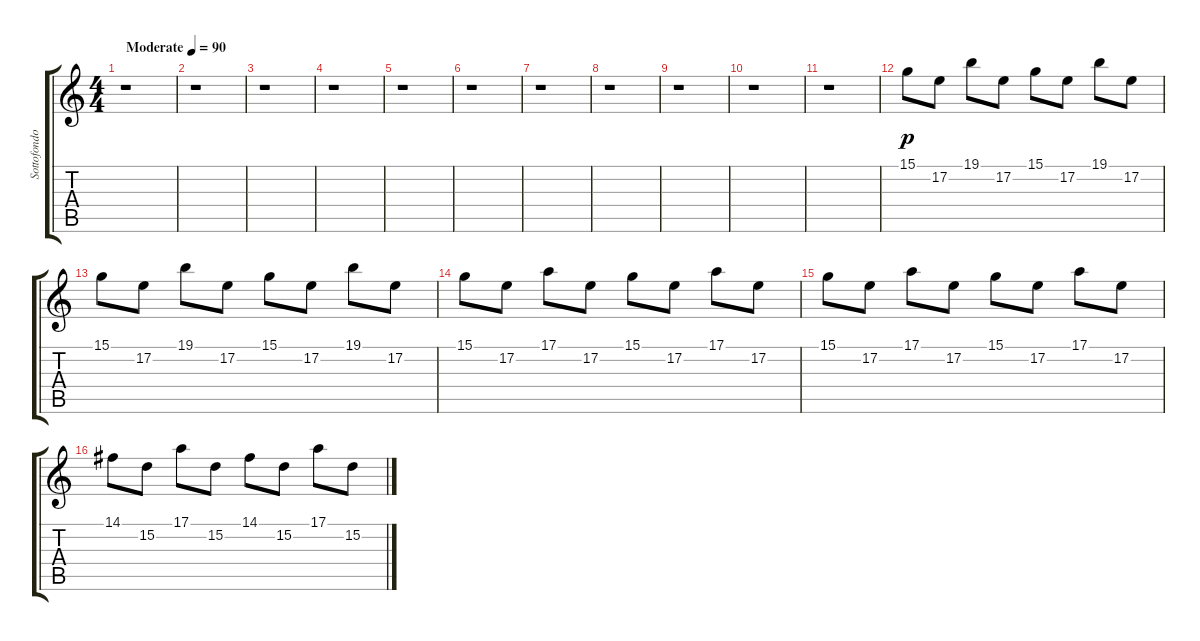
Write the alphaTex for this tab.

\track ("Sottofondo2" "Sottofondo") {instrument electricpiano1}
\staff {score tabs}
\tuning (E4 B3 G3 D3 A2 E2) {hide}
\ts (4 4)
\tempo (90 "Moderate")
\clef g2
\ks c
r.1{dy p instrument electricpiano1} |
r.1 |
r.1 |
r.1 |
r.1 |
r.1 |
r.1 |
r.1 |
r.1 |
r.1 |
r.1 |
15.1.8 17.2.8 19.1.8 17.2.8 15.1.8 17.2.8 19.1.8 17.2.8 |
15.1.8 17.2.8 19.1.8 17.2.8 15.1.8 17.2.8 19.1.8 17.2.8 |
15.1.8 17.2.8 17.1.8 17.2.8 15.1.8 17.2.8 17.1.8 17.2.8 |
15.1.8 17.2.8 17.1.8 17.2.8 15.1.8 17.2.8 17.1.8 17.2.8 |
14.1.8 15.2.8 17.1.8 15.2.8 14.1.8 15.2.8 17.1.8 15.2.8
